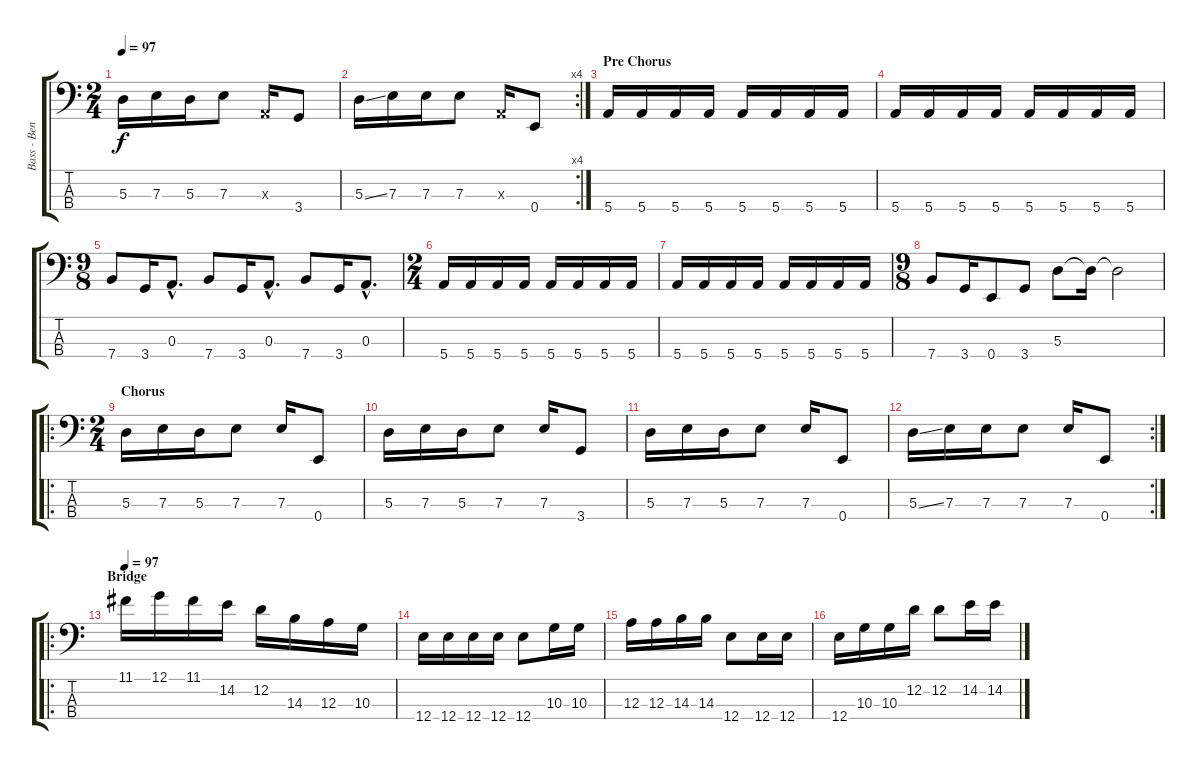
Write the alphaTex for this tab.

\track ("Bass - Ben Kenney" "Bass - Ben") {instrument electricbassfinger}
\staff {score tabs}
\tuning (G2 D2 A1 E1) {hide}
\ts (2 4)
\tempo 97
\clef f4
\ks c
5.3.16{dy f} 7.3.16 5.3.16 7.3.8 0.3{x}.16 3.4.8 |
\rc 4
5.3{ss}.16 7.3.16 7.3.16 7.3.8 0.3{x}.16 0.4.8 |
\section ("" "Pre Chorus")
5.4.16 5.4.16 5.4.16 5.4.16 5.4.16 5.4.16 5.4.16 5.4.16 |
5.4.16 5.4.16 5.4.16 5.4.16 5.4.16 5.4.16 5.4.16 5.4.16 |
\ts (9 8)
7.4.8 3.4.16 0.3{hac}.8{d} 7.4.8 3.4.16 0.3{hac}.8{d} 7.4.8 3.4.16 0.3{hac}.8{d} |
\ts (2 4)
5.4.16 5.4.16 5.4.16 5.4.16 5.4.16 5.4.16 5.4.16 5.4.16 |
5.4.16 5.4.16 5.4.16 5.4.16 5.4.16 5.4.16 5.4.16 5.4.16 |
\ts (9 8)
7.4.8 3.4.16 0.4.8 3.4.8 5.3.8 5.3{t}.16 5.3{t}.2 |
\ro
\ts (2 4)
\section ("" "Chorus")
5.3.16{volume 16} 7.3.16 5.3.16 7.3.8 7.3.16 0.4.8 |
5.3.16 7.3.16 5.3.16 7.3.8 7.3.16 3.4.8 |
5.3.16 7.3.16 5.3.16 7.3.8 7.3.16 0.4.8 |
\rc 2
5.3{ss}.16 7.3.16 7.3.16 7.3.8 7.3.16 0.4.8 |
\ro
\section ("" "Bridge")
\tempo 97
11.1.16{volume 10} 12.1.16 11.1.16 14.2.16 12.2.16 14.3.16 12.3.16 10.3.16 |
12.4.16 12.4.16 12.4.16 12.4.16 12.4.8 10.3.16 10.3.16 |
12.3.16 12.3.16 14.3.16 14.3.16 12.4.8 12.4.16 12.4.16 |
12.4.16 10.3.16 10.3.16 12.2.16 12.2.8 14.2.16 14.2.16
